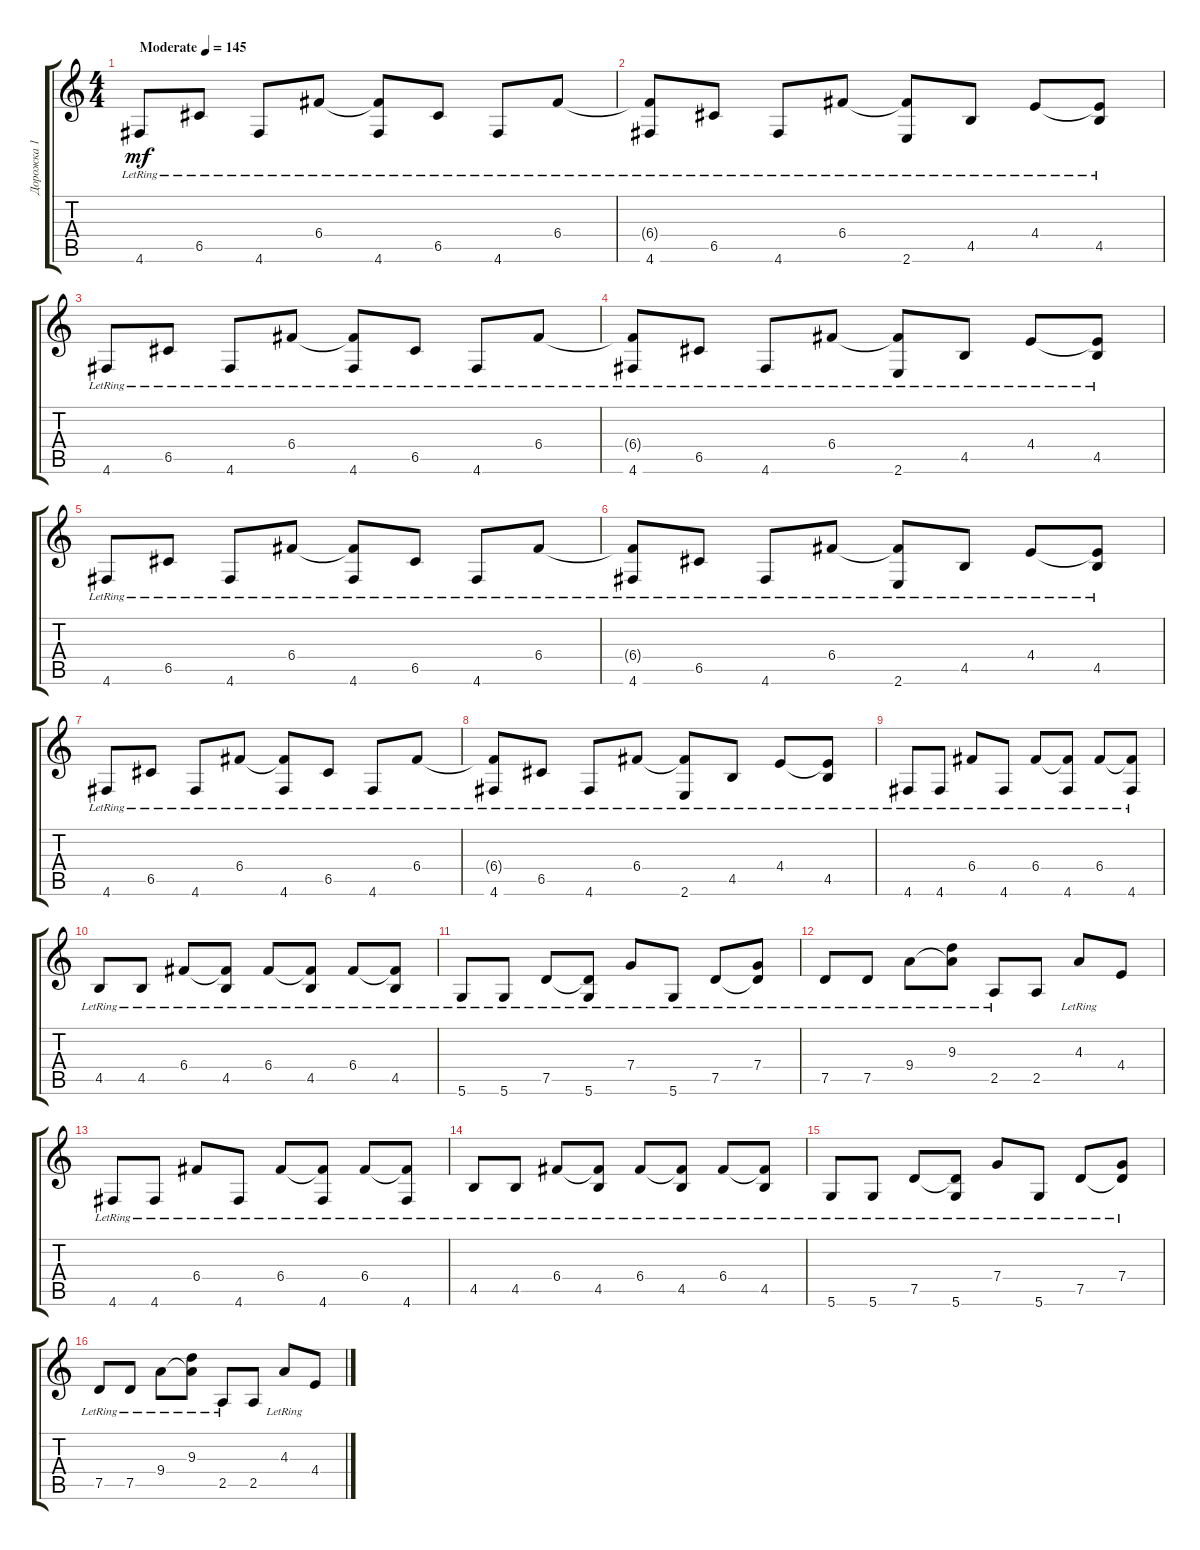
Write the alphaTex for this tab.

\track ("Дорожка 1" "Дорожка 1") {instrument acousticguitarsteel}
\staff {score tabs}
\tuning (D4 A3 F3 C3 G2 D2) {hide}
\ts (4 4)
\tempo (145 "Moderate")
\clef g2
\ks c
4.6{lr}.8{dy mf instrument acousticguitarsteel} 6.5{lr}.8 4.6{lr}.8 6.4{lr}.8 (6.4{t} 4.6{lr}).8 6.5{lr}.8 4.6{lr}.8 6.4{lr}.8 |
(6.4{t} 4.6{lr}).8 6.5{lr}.8 4.6{lr}.8 6.4{lr}.8 (6.4{t} 2.6{lr}).8 4.5{lr}.8 4.4{lr}.8 (4.4{t} 4.5{lr}).8 |
4.6{lr}.8 6.5{lr}.8 4.6{lr}.8 6.4{lr}.8 (6.4{t} 4.6{lr}).8 6.5{lr}.8 4.6{lr}.8 6.4{lr}.8 |
(6.4{t} 4.6{lr}).8 6.5{lr}.8 4.6{lr}.8 6.4{lr}.8 (6.4{t} 2.6{lr}).8 4.5{lr}.8 4.4{lr}.8 (4.4{t} 4.5{lr}).8 |
4.6{lr}.8 6.5{lr}.8 4.6{lr}.8 6.4{lr}.8 (6.4{t} 4.6{lr}).8 6.5{lr}.8 4.6{lr}.8 6.4{lr}.8 |
(6.4{t} 4.6{lr}).8 6.5{lr}.8 4.6{lr}.8 6.4{lr}.8 (6.4{t} 2.6{lr}).8 4.5{lr}.8 4.4{lr}.8 (4.4{t} 4.5{lr}).8 |
4.6{lr}.8 6.5{lr}.8 4.6{lr}.8 6.4{lr}.8 (6.4{t} 4.6{lr}).8 6.5{lr}.8 4.6{lr}.8 6.4{lr}.8 |
(6.4{t} 4.6{lr}).8 6.5{lr}.8 4.6{lr}.8 6.4{lr}.8 (6.4{t} 2.6{lr}).8 4.5{lr}.8 4.4{lr}.8 (4.4{t} 4.5{lr}).8 |
4.6{lr}.8 4.6{lr}.8 6.4{lr}.8 4.6{lr}.8 6.4{lr}.8 (6.4{t} 4.6{lr}).8 6.4{lr}.8 (6.4{t} 4.6{lr}).8 |
4.5{lr}.8 4.5{lr}.8 6.4{lr}.8 (6.4{t} 4.5{lr}).8 6.4{lr}.8 (6.4{t} 4.5{lr}).8 6.4{lr}.8 (6.4{t} 4.5{lr}).8 |
5.6{lr}.8 5.6{lr}.8 7.5{lr}.8 (7.5{t} 5.6{lr}).8 7.4{lr}.8 5.6{lr}.8 7.5{lr}.8 (7.4{lr} 7.5{t}).8 |
7.5{lr}.8 7.5{lr}.8 9.4{lr}.8 (9.3{lr} 9.4{t}).8 2.5{lr}.8 2.5.8 4.3{lr}.8 4.4.8 |
4.6{lr}.8 4.6{lr}.8 6.4{lr}.8 4.6{lr}.8 6.4{lr}.8 (6.4{t} 4.6{lr}).8 6.4{lr}.8 (6.4{t} 4.6{lr}).8 |
4.5{lr}.8 4.5{lr}.8 6.4{lr}.8 (6.4{t} 4.5{lr}).8 6.4{lr}.8 (6.4{t} 4.5{lr}).8 6.4{lr}.8 (6.4{t} 4.5{lr}).8 |
5.6{lr}.8 5.6{lr}.8 7.5{lr}.8 (7.5{t} 5.6{lr}).8 7.4{lr}.8 5.6{lr}.8 7.5{lr}.8 (7.4{lr} 7.5{t}).8 |
7.5{lr}.8 7.5{lr}.8 9.4{lr}.8 (9.3{lr} 9.4{t}).8 2.5{lr}.8 2.5.8 4.3{lr}.8 4.4.8
